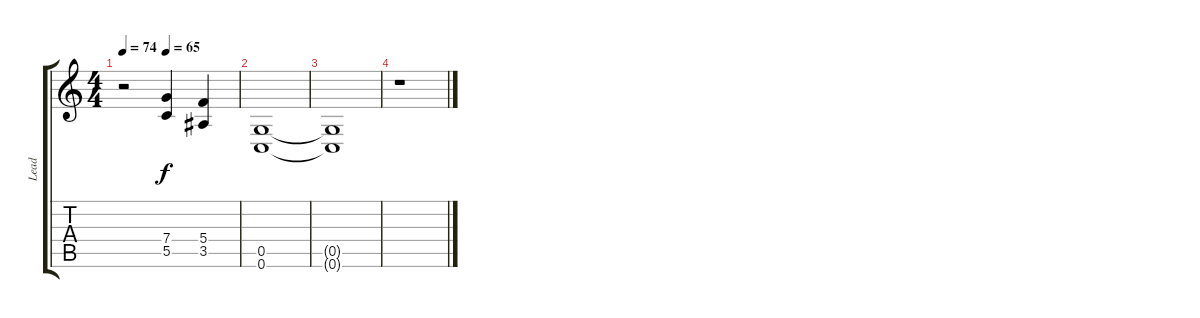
\track ("Lead" "Lead") {instrument distortionguitar}
\staff {score tabs}
\tuning (D4 A3 F3 C3 G2 C2) {hide}
\ts (4 4)
\tempo 74
\tempo (65 0.375)
\clef g2
\ks c
r.2{dy f} (7.4 5.5).4 (5.4 3.5).4 |
(0.5 0.6).1 |
(0.5{t} 0.6{t}).1 |
r.1
